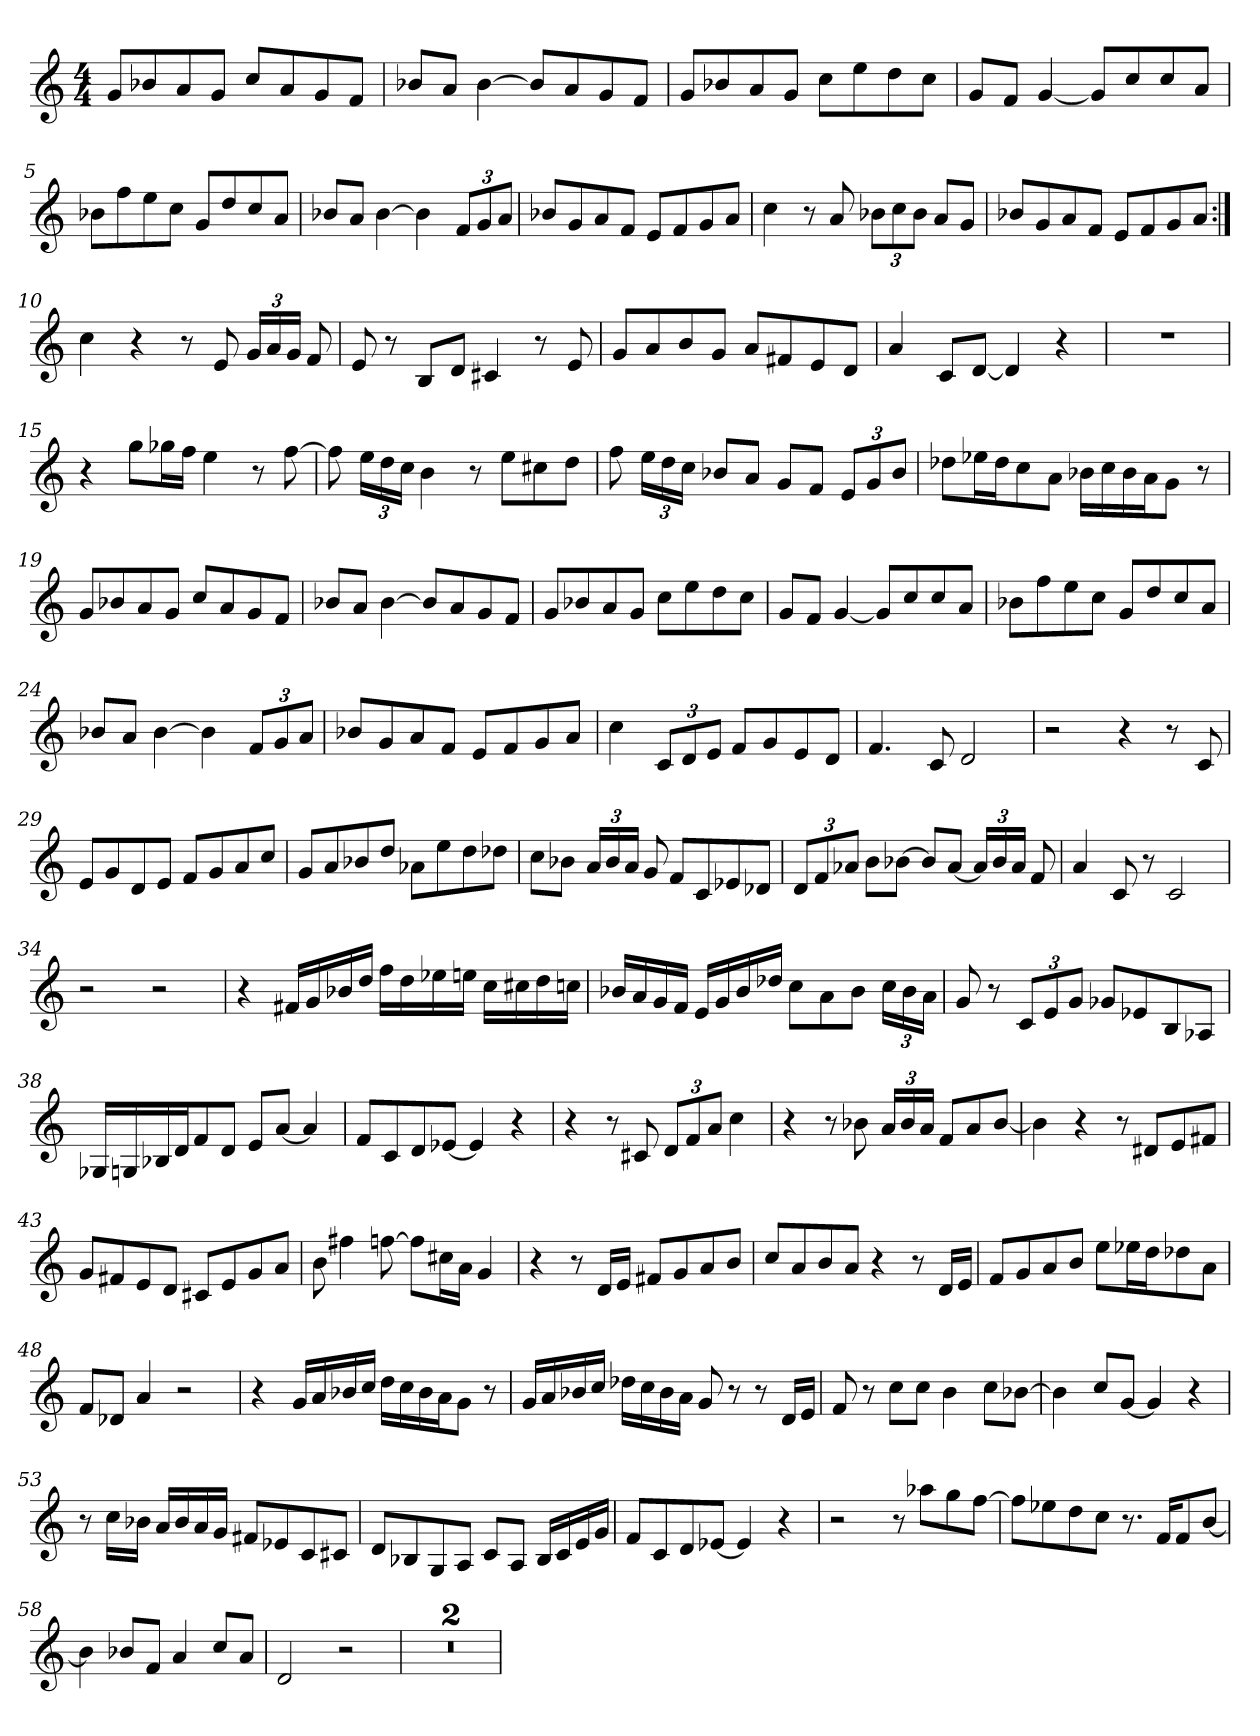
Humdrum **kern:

**kern
*part1
*staff1
*clefG2
*k[]
*M4/4
=1
8g/L
8b-X/
8a/
8g/J
8cc/L
8a/
8g/
8f/J
=2
8b-X/L
8a/J
[4b-\
8b-/L]
8a/
8g/
8f/J
=3
8g/L
8b-X/
8a/
8g/J
8cc\L
8ee\
8dd\
8cc\J
=4
8g/L
8f/J
[4g/
8g/L]
8cc/
8cc/
8a/J
=5
8b-X\L
8ff\
8ee\
8cc\J
8g/L
8dd/
8cc/
8a/J
=6
8b-X/L
8a/J
[4b-\
4b-\]
12f/L
12g/
12a/J
=7
8b-X/L
8g/
8a/
8f/J
8e/L
8f/
8g/
8a/J
=8
4cc\
8r
8a/
12b-X\L
12cc\
12b-\J
8a/L
8g/J
=9
8b-X/L
8g/
8a/
8f/J
8e/L
8f/
8g/
8a/J
=10:|!
4cc\
4r
8r
8e/
24g/LL
24a/
24g/JJ
8f/
=11
8e/
8r
8B/L
8d/J
4c#X/
8r
8e/
=12
8g/L
8a/
8b/
8g/J
8a/L
8f#X/
8e/
8d/J
=13
4a/
8c/L
[8d/J
4d/]
4r
=14
1r
=15
4r
8gg\L
16gg-X\L
16ff\JJ
4ee\
8r
[8ff\
=16
8ff\]
24ee\LL
24dd\
24cc\JJ
4b\
8r
8ee\L
8cc#X\
8dd\J
=17
8ff\
24ee\LL
24dd\
24cc\JJ
8b-X/L
8a/J
8g/L
8f/J
12e/L
12g/
12b-/J
=18
8dd-X\L
16ee-X\L
16dd-\J
8cc\
8a\J
16b-X\LL
16cc\
16b-\
16a\J
8g\J
8r
=19
8g/L
8b-X/
8a/
8g/J
8cc/L
8a/
8g/
8f/J
=20
8b-X/L
8a/J
[4b-\
8b-/L]
8a/
8g/
8f/J
=21
8g/L
8b-X/
8a/
8g/J
8cc\L
8ee\
8dd\
8cc\J
=22
8g/L
8f/J
[4g/
8g/L]
8cc/
8cc/
8a/J
=23
8b-X\L
8ff\
8ee\
8cc\J
8g/L
8dd/
8cc/
8a/J
=24
8b-X/L
8a/J
[4b-\
4b-\]
12f/L
12g/
12a/J
=25
8b-X/L
8g/
8a/
8f/J
8e/L
8f/
8g/
8a/J
=26
4cc\
12c/L
12d/
12e/J
8f/L
8g/
8e/
8d/J
=27
4.f/
8c/
2d/
=28
2r
4r
8r
8c/
=29
8e/L
8g/
8d/
8e/J
8f/L
8g/
8a/
8cc/J
=30
8g/L
8a/
8b-X/
8dd/J
8a-X\L
8ee\
8dd\
8dd-X\J
=31
8cc\L
8b-X\J
24a/LL
24b-/
24a/JJ
8g/
8f/L
8c/
8e-X/
8d-X/J
=32
12d/L
12f/
12a-X/J
8b\L
[8b-X\J
8b-/L]
[8a-/J
24a-/LL]
24b-/
24a-/JJ
8f/
=33
4a/
8c/
8r
2c/
=34
2r
2r
=35
4r
16f#X/LL
16g/
16b-X/
16dd/JJ
16ff\LL
16dd\
16ee-X\
16een\JJ
16cc\LL
16cc#X\
16dd\
16ccn\JJ
=36
16b-X/LL
16a/
16g/
16f/JJ
16e/LL
16g/
16b-/
16dd-X/JJ
8cc\L
8a\
8b-\J
24cc\LL
24b-\
24a\JJ
=37
8g/
8r
12c/L
12e/
12g/J
8g-X/L
8e-X/
8B/
8A-X/J
=38
16G-X/LL
16Gn/
16B-X/
16d/J
8f/
8d/J
8e/L
[8a/J
4a/]
=39
8f/L
8c/
8d/
[8e-X/J
4e-/]
4r
=40
4r
8r
8c#X/
12d/L
12f/
12a/J
4cc\
=41
4r
8r
8b-X\
24a/LL
24b-/
24a/JJ
8f/L
8a/
[8b-/J
=42
4b-\]
4r
8r
8d#X/L
8e/
8f#X/J
=43
8g/L
8f#X/
8e/
8d/J
8c#X/L
8e/
8g/
8a/J
=44
8b\
4ff#X\
[8ffn\
8ff\L]
16cc#X\L
16a\JJ
4g/
=45
4r
8r
16d/LL
16e/JJ
8f#X/L
8g/
8a/
8b/J
=46
8cc/L
8a/
8b/
8a/J
4r
8r
16d/LL
16e/JJ
=47
8f/L
8g/
8a/
8b/J
8ee\L
16ee-X\L
16dd\J
8dd-X\
8a\J
=48
8f/L
8d-X/J
4a/
2r
=49
4r
16g/LL
16a/
16b-X/
16cc/JJ
16dd\LL
16cc\
16b-\
16a\J
8g\J
8r
=50
16g/LL
16a/
16b-X/
16cc/JJ
16dd-X\LL
16cc\
16b-\
16a\JJ
8g/
8r
8r
16d/LL
16e/JJ
=51
8f/
8r
8cc\L
8cc\J
4b\
8cc\L
[8b-X\J
=52
4b-\]
8cc/L
[8g/J
4g/]
4r
=53
8r
16cc\LL
16b-X\JJ
16a/LL
16b-/
16a/
16g/JJ
8f#X/L
8e-X/
8c/
8c#X/J
=54
8d/L
8B-X/
8G/
8A/J
8c/L
8A/J
16B-/LL
16c/
16e/
16g/JJ
=55
8f/L
8c/
8d/
[8e-X/J
4e-/]
4r
=56
2r
8r
8aa-X\L
8gg\
[8ff\J
=57
8ff\L]
8ee-X\
8dd\
8cc\J
8.r
16f/KL
8f/
[8b/J
=58
4b\]
8b-X/L
8f/J
4a/
8cc/L
8a/J
=59
2d/
2r
=60
1r
=61
1r
=
*-
